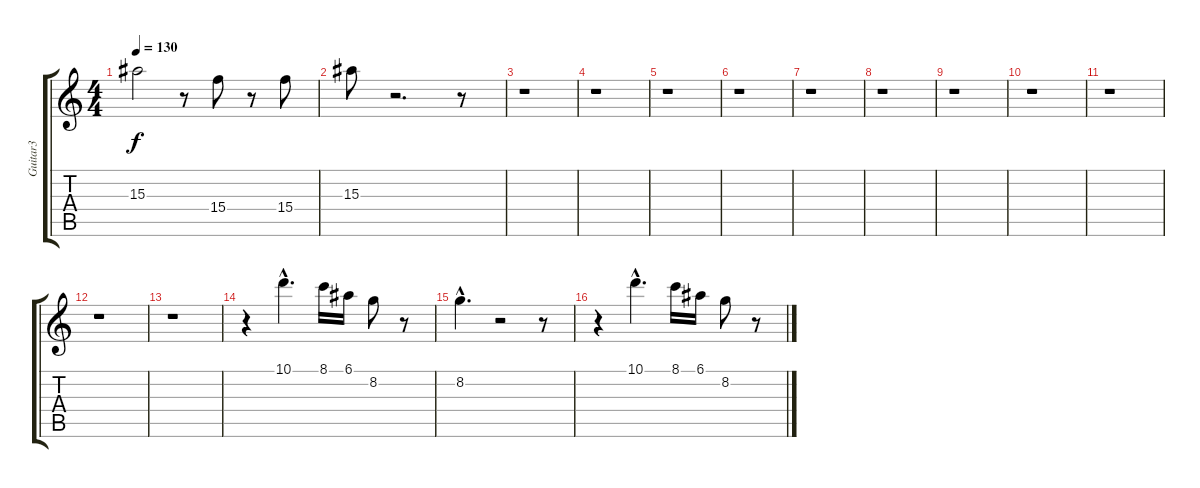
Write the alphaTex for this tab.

\track ("Guitar3" "Guitar3") {instrument overdrivenguitar}
\staff {score tabs}
\tuning (E4 B3 G3 D3 A2 E2) {hide}
\ts (4 4)
\tempo 130
\clef g2
\ks c
15.3.2{dy f} r.8 15.4.8 r.8 15.4.8 |
15.3.8 r.2{d} r.8 |
r.1 |
r.1 |
r.1 |
r.1 |
r.1 |
r.1 |
r.1 |
r.1 |
r.1 |
r.1 |
r.1 |
r.4 10.1{hac}.4{d} 8.1.16 6.1.16 8.2.8 r.8 |
8.2{hac}.4{d} r.2 r.8 |
r.4 10.1{hac}.4{d} 8.1.16 6.1.16 8.2.8 r.8
